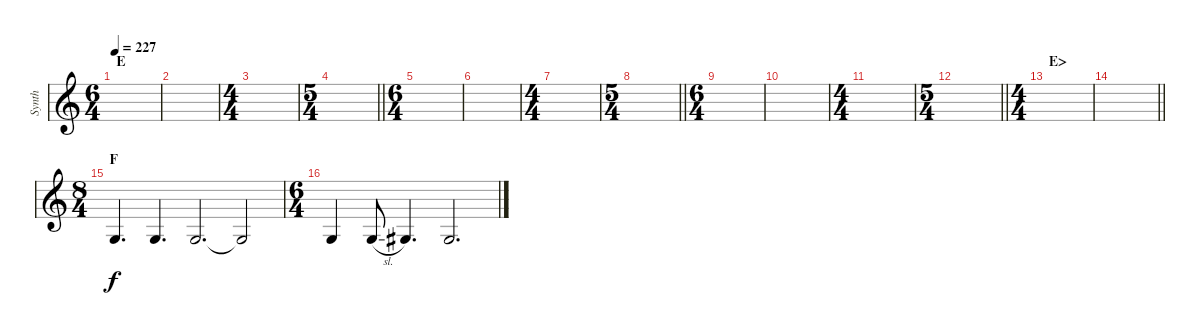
\track ("Synth" "Synth") {instrument pad8sweep}
\staff {score}
\tuning (D4 A3 F3 C3 G2 D2) {hide}
\ts (6 4)
\section ("" "E")
\tempo 227
\clef g2
\ks c
|
|
\ts (4 4)
|
\ts (5 4)
\barLineRight lightlight
|
\ts (6 4)
\section ("" "")
|
|
\ts (4 4)
|
\ts (5 4)
\barLineRight lightlight
|
\ts (6 4)
\section ("" "")
|
|
\ts (4 4)
|
\ts (5 4)
\barLineRight lightlight
|
\ts (4 4)
\section ("" "E>")
|
\barLineRight lightlight
|
\ts (8 4)
\section ("" "F")
7.4.4{d} 7.4.4{d} 7.4.2{d} 7.4{t}.2 |
\ts (6 4)
7.4.4 7.4{sl}.8 8.4.4{d} 8.4.2{d}
